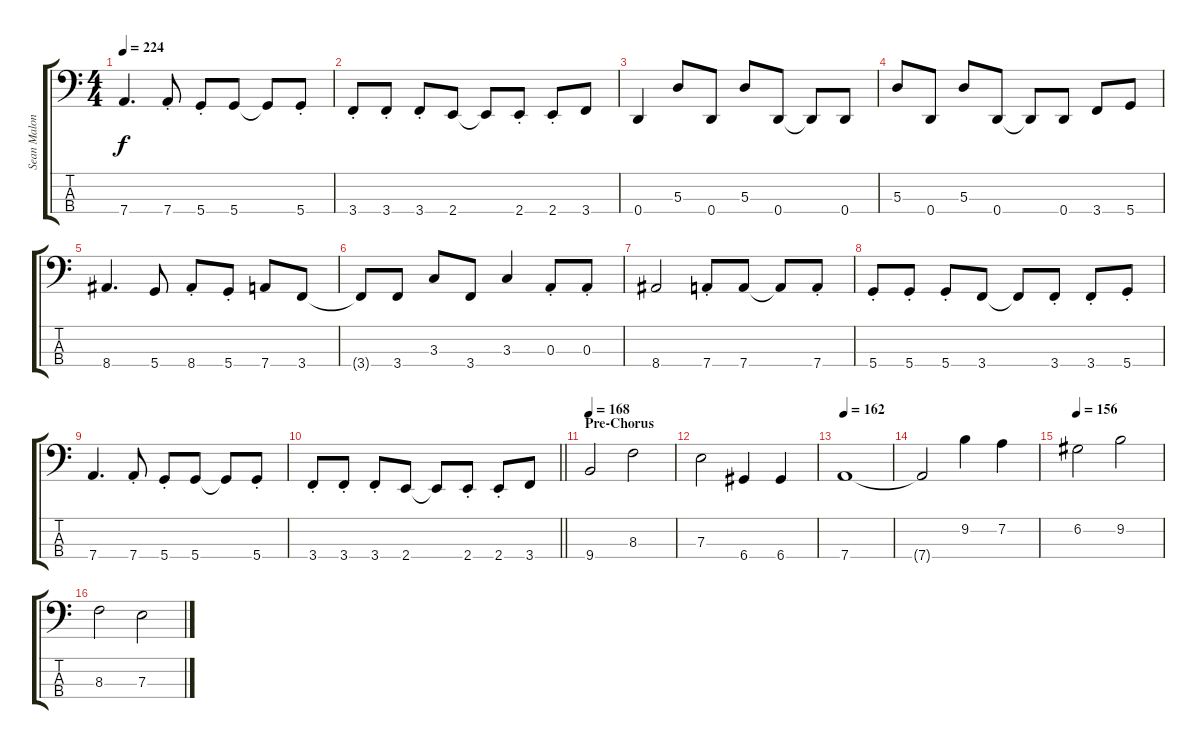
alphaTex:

\track ("Sean Malone" "Sean Malon") {instrument fretlessbass}
\staff {score tabs}
\tuning (G2 D2 A1 D1) {hide}
\ts (4 4)
\tempo 224
\clef f4
\ks c
7.4.4{d dy f} 7.4{st}.8 5.4{st}.8 5.4.8 5.4{t}.8 5.4{st}.8 |
3.4{st}.8 3.4{st}.8 3.4{st}.8 2.4.8 2.4{t}.8 2.4{st}.8 2.4{st}.8 3.4.8 |
0.4.4 5.3.8 0.4.8 5.3.8 0.4.8 0.4{t}.8 0.4.8 |
5.3.8 0.4.8 5.3.8 0.4.8 0.4{t}.8 0.4.8 3.4.8 5.4.8 |
8.4.4{d} 5.4.8 8.4{st}.8 5.4{st}.8 7.4.8 3.4.8 |
3.4{t}.8 3.4.8 3.3.8 3.4.8 3.3.4 0.3{st}.8 0.3{st}.8 |
8.4.2 7.4{st}.8 7.4.8 7.4{t}.8 7.4{st}.8 |
5.4{st}.8 5.4{st}.8 5.4{st}.8 3.4.8 3.4{t}.8 3.4{st}.8 3.4{st}.8 5.4{st}.8 |
7.4.4{d} 7.4{st}.8 5.4{st}.8 5.4.8 5.4{t}.8 5.4{st}.8 |
\barLineRight lightlight
3.4{st}.8 3.4{st}.8 3.4{st}.8 2.4.8 2.4{t}.8 2.4{st}.8 2.4{st}.8 3.4.8 |
\section ("" "Pre-Chorus")
\tempo 168
9.4.2 8.3.2 |
7.3.2 6.4.4 6.4.4 |
\tempo 162
7.4.1 |
7.4{t}.2 9.2.4 7.2.4 |
\tempo 156
6.2.2 9.2.2 |
8.3.2 7.3.2
